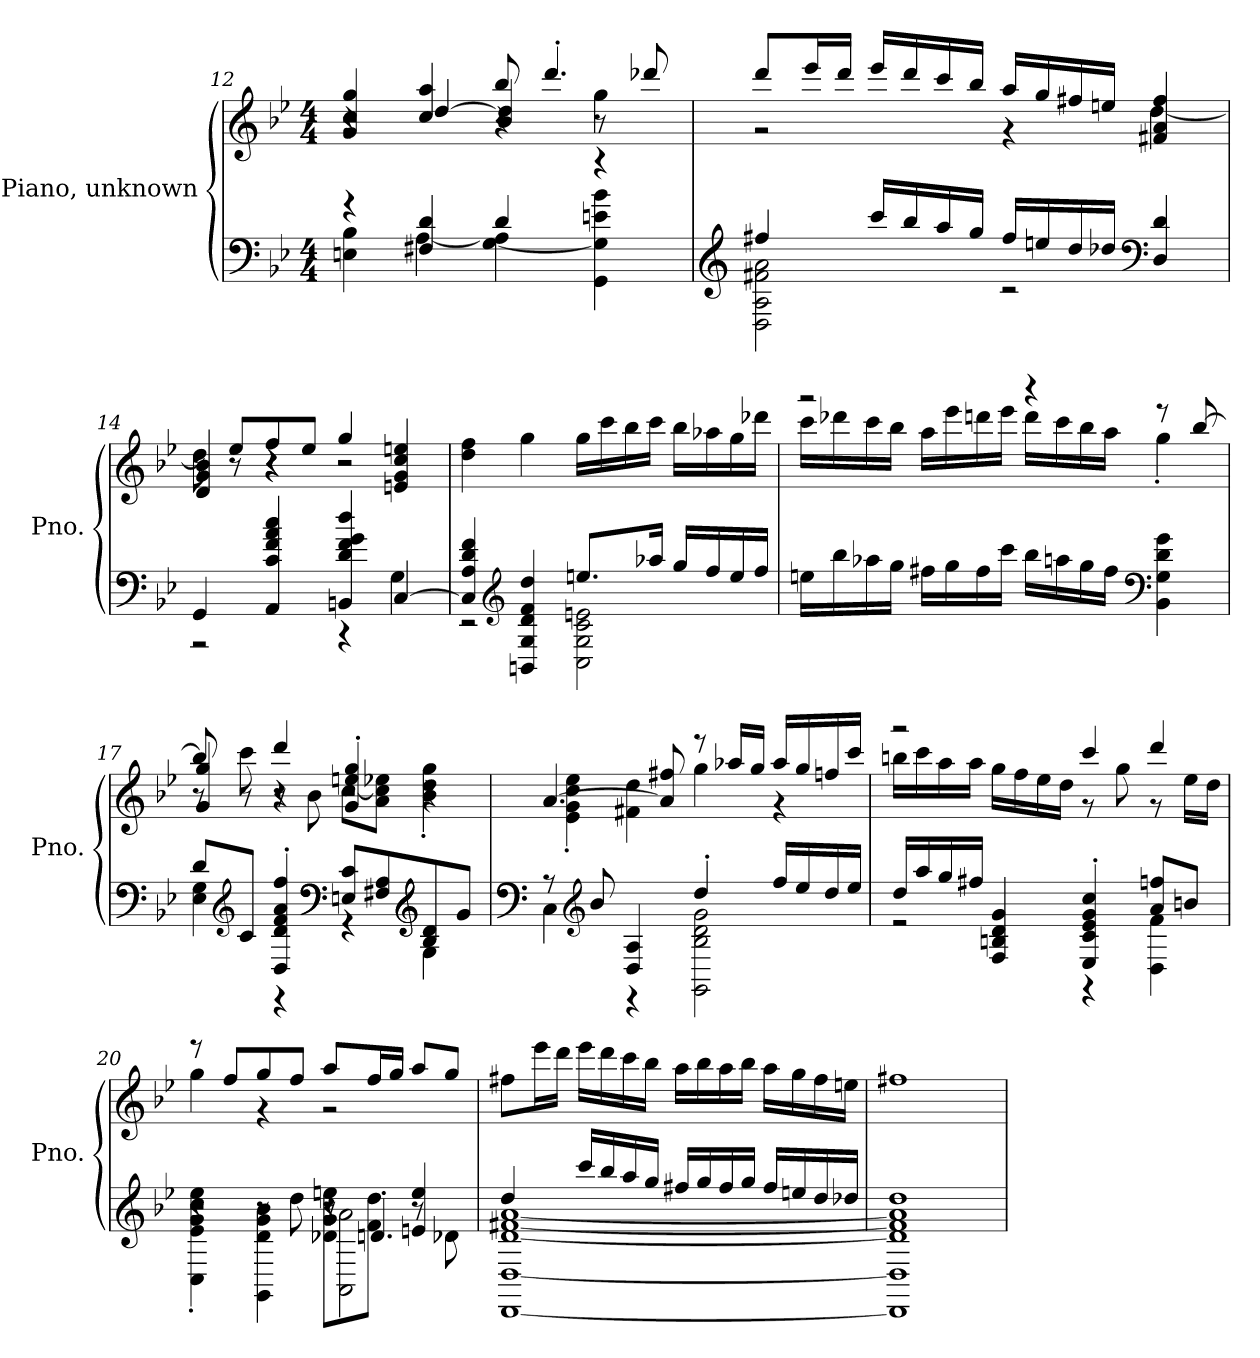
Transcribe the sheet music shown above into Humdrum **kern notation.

**kern	**kern
*part1	*part1
*staff2	*staff1
*I"Piano, unknown	*
*I'Pno.	*
!!LO:LB:g=z
*clefF4	*clefG2
*k[b-e-]	*k[b-e-]
*M4/4	*M4/4
=12	=12
*^	*^
*	*	*	*^
4r	4En\ 4B-\	4r	2r	4g/ 4cc/ 4gg/
4F#X/ 4d/	[4A\	4cc/ 4aa/	.	[4dd/
4d/	[4G\ 4A\]	8bb-/	4r	4b-/ 4dd/]
.	.	4.ddd'/	.	.
4r	4GG\ 4G\] 4en\ 4b-\	.	4gg\	8r
.	.	.	.	8ddd-X/
*	*	*v	*v	*v
=13	=13	=13
*clefG2	*	*
*	*	*^
4ff#X/	2D\ 2A\ 2f#X\ 2a\	8ddd/L	2r
.	.	16eee-/L	.
.	.	16ddd/JJ	.
16ccc/LL	.	16eee-/LL	.
16bb-/	.	16ddd/	.
16aa/	.	16ccc/	.
16gg/JJ	.	16bb-/JJ	.
16ff#/LL	2r	16aa/LL	4r
16een/	.	16gg/	.
16dd/	.	16ff#X/	.
16dd-X/JJ	.	16een/JJ	.
*clefF4	*	*	*
4D/ 4d/	.	4f#X/ 4a/ 4ff#/	[4dd\
=14	=14	=14	=14
*	*	*	*^
4GG/	2r	8r	8dd\]	4d/ 4g/ 4b-/
.	.	8ee-/L	8r	.
4AA/ 4c/ 4f/ 4a/ 4cc/	.	8ff/	4r	4r
.	.	8ee-/J	.	.
4BBn/ 4d/ 4f/ 4g/ 4dd/	4r	4gg/	2r	2r
[4C/	4G\	4en/ 4g/ 4cc/ 4een/	.	.
*	*	*v	*v	*v
!!LO:PB:g=z
=15	=15	=15
4C/] 4A/ 4d/ 4f/	2r	4dd\ 4ff\
*clefG2	*	*
4BBn/ 4G/ 4d/ 4f/ 4dd/	.	4gg\
8.een/L	2C\ 2G\ 2c\ 2en\	16gg\LL
.	.	16ccc\
.	.	16bb-\
16aa-X/Jk	.	16ccc\JJ
16gg/LL	.	16bb-\LL
16ff/	.	16aa-X\
16ee/	.	16gg\
16ff/JJ	.	16ddd-X\JJ
*v	*v	*
=16	=16
*	*^
16een\LL	2r	16ccc\LL
16bb-\	.	16ddd-X\
16aa-X\	.	16ccc\
16gg\JJ	.	16bb-\JJ
16ff#X\LL	.	16aa\LL
16gg\	.	16eee-\
16ff#\	.	16dddn\
16ccc\JJ	.	16eee-\JJ
16bb-\LL	4r	16ddd\LL
16aan\	.	16ccc\
16gg\	.	16bb-\
16ff#\JJ	.	16aa\JJ
*clefF4	*	*
4BB-\ 4G\ 4d\ 4g\	8r	4gg'\
.	[8bb-/	.
!!LO:LB:g=z
=17	=17	=17
*^	*	*^
8d/L	4E-\ 4G\	8bb-/]	8r	4g/ 4gg/
*clefG2	*	*	*	*
8c/J	.	8r	8ccc\	.
4D/' 4d/' 4f/' 4a/' 4ff/'	4r	4ddd/	8r	4r
.	.	.	8b-\	.
*clefF4	*	*	*	*
8En/ 8c/L	4r	2r	[8cc\L	4g/' 4een/' 4gg/'
8F#X/ 8A/	.	.	8a\ 8cc\] 8ee-X\J	.
*clefG2	*	*	*	*
8B-/ 8d/	4G\	.	4b-\' 4dd\' 4gg\'	4r
8g/J	.	.	.	.
*	*	*v	*v	*v
=18	=18	=18
*clefF4	*	*
*	*	*^
8r	4C\	[4.a/	4e-\' 4g\' 4cc\' 4ee-\'
*clefG2	*	*	*
8b-/	.	.	.
4D/ 4A/	4r	.	4f#X\ 4dd\
.	.	8a/] 8ff#X/	.
4dd'/	2GG\ 2B-\ 2d\ 2g\	8r	4gg\
.	.	16aa-X/LL	.
.	.	16gg/JJ	.
16ff/LL	.	16aa-/LL	4r
16ee-/	.	16gg/	.
16dd/	.	16ffn/	.
16ee-/JJ	.	16ccc/JJ	.
!!LO:LB:g=z	!!
=19	=19	=19	=19
16dd/LL	2r	2r	16bbn\LL
16aa/	.	.	16ccc\
16gg/	.	.	16aa\
16ff#X/JJ	.	.	16aa\JJ
4F/ 4Bn/ 4d/ 4g/	.	.	16gg\LL
.	.	.	16ff\
.	.	.	16ee-\
.	.	.	16dd\JJ
4E-/' 4c/' 4e-/' 4g/' 4cc/'	4r	4ccc/	8r
.	.	.	8gg\
8a/ 8ffn/L	4D\ 4f\	4ddd/	8r
8bn/J	.	.	16ee-\LL
.	.	.	16dd\JJ
=20	=20	=20	=20
*^	*^	*	*
2r	4C\' 4e-\' 4g\' 4cc\' 4ee-\'	2r	4r	8r	4gg\
.	.	.	.	8ff/L	.
.	8r	.	4GG\ 4d\ 4g\ 4b-\	8gg/	4r
.	8dd\	.	.	8ff/J	.
4r	8d-X\ 8g\ 8een\L	8r	2AA\ 2a\	8aa/L	2r
.	8f\ 8dd\J	4.dn'/	.	16ff/L	.
.	.	.	.	16gg/JJ	.
4en/ 4ee/	8r	.	.	8aa/L	.
.	8d-X\	.	.	8gg/J	.
*	*v	*v	*v	*	*
*	*	*v	*v
!!LO:LB:g=z
=21	=21	=21
4dd/	[1DD [1D [1d [1f#X [1a	8ff#X\L
.	.	16eee-\L
.	.	16ddd\JJ
16ccc/LL	.	16eee-\LL
16bb-/	.	16ddd\
16aa/	.	16ccc\
16gg/JJ	.	16bb-\JJ
16ff#X/LL	.	16aa\LL
16gg/	.	16bb-\
16ff#/	.	16aa\
16gg/JJ	.	16bb-\JJ
16ff#/LL	.	16aa\LL
16een/	.	16gg\
16dd/	.	16ff#\
16dd-X/JJ	.	16een\JJ
=22	=22	=22
1dd	1DD] 1D] 1d] 1f#] 1a]	1ff#X
*v	*v	*
=	=
*-	*-
